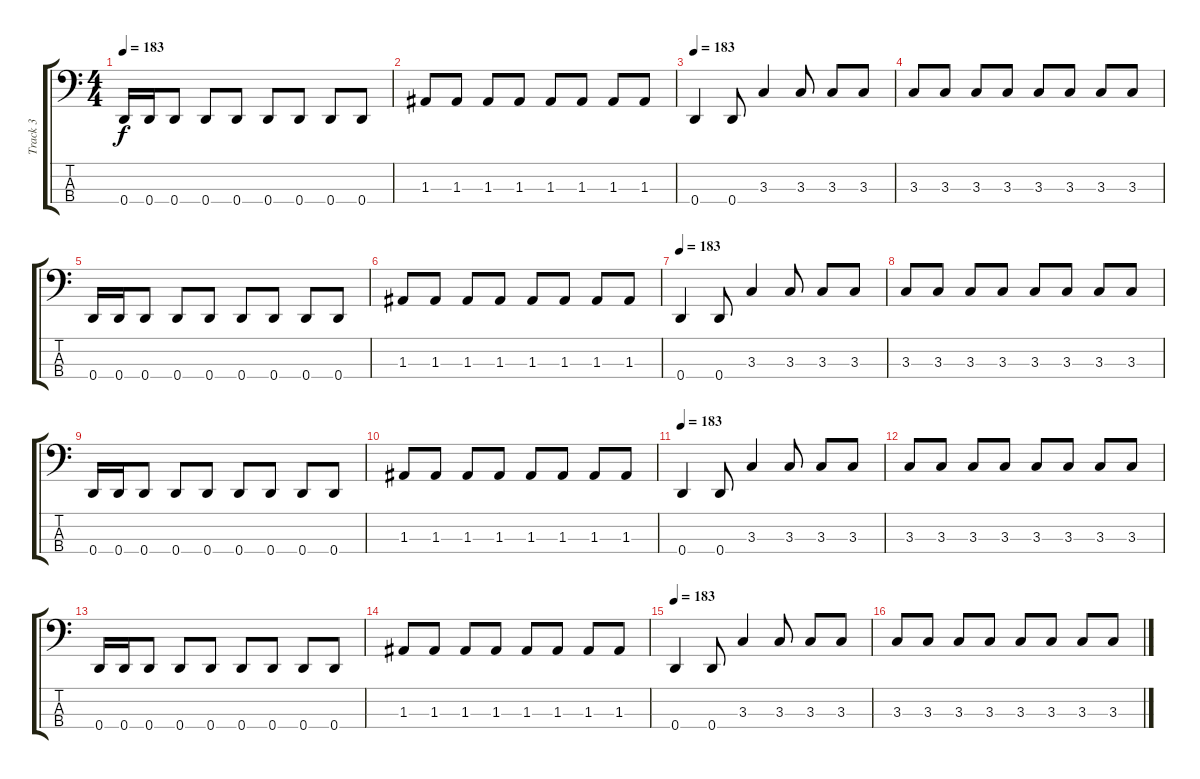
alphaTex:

\track ("Track 3" "Track 3") {instrument electricbasspick}
\staff {score tabs}
\tuning (G2 D2 A1 D1) {hide}
\ts (4 4)
\tempo 183
\clef f4
\ks c
0.4.16{dy f} 0.4.16 0.4.8 0.4.8 0.4.8 0.4.8 0.4.8 0.4.8 0.4.8 |
1.3.8 1.3.8 1.3.8 1.3.8 1.3.8 1.3.8 1.3.8 1.3.8 |
\tempo 183
0.4.4 0.4.8 3.3.4 3.3.8 3.3.8 3.3.8 |
3.3.8 3.3.8 3.3.8 3.3.8 3.3.8 3.3.8 3.3.8 3.3.8 |
0.4.16 0.4.16 0.4.8 0.4.8 0.4.8 0.4.8 0.4.8 0.4.8 0.4.8 |
1.3.8 1.3.8 1.3.8 1.3.8 1.3.8 1.3.8 1.3.8 1.3.8 |
\tempo 183
0.4.4 0.4.8 3.3.4 3.3.8 3.3.8 3.3.8 |
3.3.8 3.3.8 3.3.8 3.3.8 3.3.8 3.3.8 3.3.8 3.3.8 |
0.4.16 0.4.16 0.4.8 0.4.8 0.4.8 0.4.8 0.4.8 0.4.8 0.4.8 |
1.3.8 1.3.8 1.3.8 1.3.8 1.3.8 1.3.8 1.3.8 1.3.8 |
\tempo 183
0.4.4 0.4.8 3.3.4 3.3.8 3.3.8 3.3.8 |
3.3.8 3.3.8 3.3.8 3.3.8 3.3.8 3.3.8 3.3.8 3.3.8 |
0.4.16 0.4.16 0.4.8 0.4.8 0.4.8 0.4.8 0.4.8 0.4.8 0.4.8 |
1.3.8 1.3.8 1.3.8 1.3.8 1.3.8 1.3.8 1.3.8 1.3.8 |
\tempo 183
0.4.4 0.4.8 3.3.4 3.3.8 3.3.8 3.3.8 |
3.3.8 3.3.8 3.3.8 3.3.8 3.3.8 3.3.8 3.3.8 3.3.8
